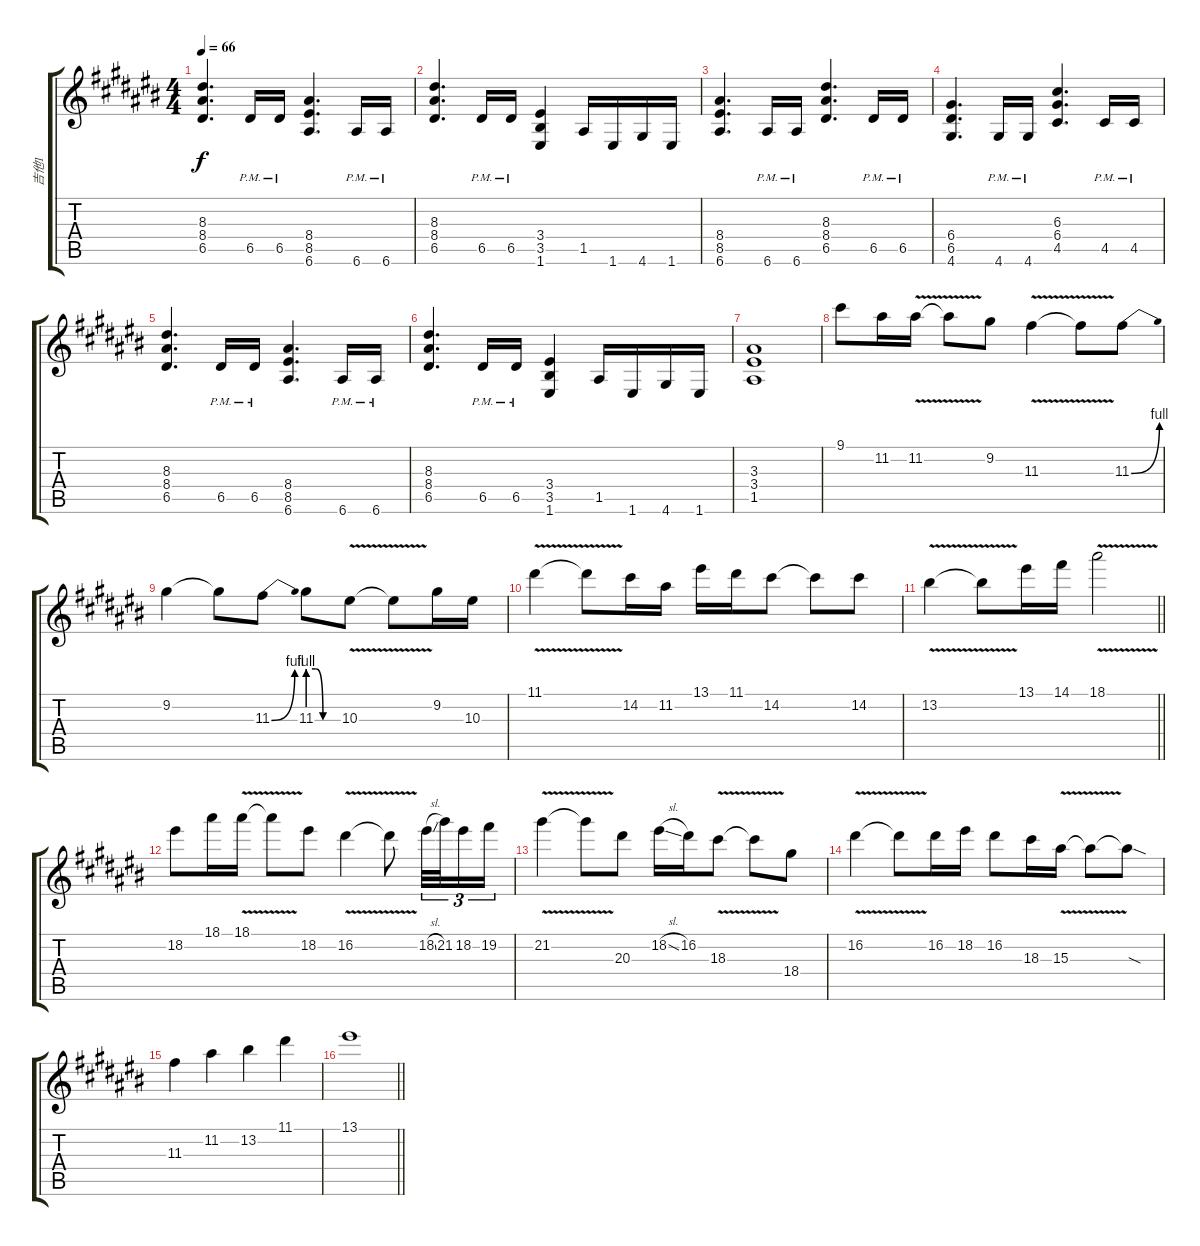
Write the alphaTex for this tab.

\track ("吉他1" "吉他1") {instrument overdrivenguitar}
\staff {score tabs}
\tuning (E4 B3 G3 D3 A2 E2) {hide}
\ts (4 4)
\tempo 66
\clef g2
\ks c#
(8.3 8.4 6.5).4{d dy f} 6.5{pm}.16 6.5{pm}.16 (8.4 8.5 6.6).4{d} 6.6{pm}.16 6.6{pm}.16 |
(8.3 8.4 6.5).4{d} 6.5{pm}.16 6.5{pm}.16 (3.4 3.5 1.6).4 1.5.16 1.6.16 4.6.16 1.6.16 |
(8.4 8.5 6.6).4{d} 6.6{pm}.16 6.6{pm}.16 (8.3 8.4 6.5).4{d} 6.5{pm}.16 6.5{pm}.16 |
(6.4 6.5 4.6).4{d} 4.6{pm}.16 4.6{pm}.16 (6.3 6.4 4.5).4{d} 4.5{pm}.16 4.5{pm}.16 |
(8.3 8.4 6.5).4{d} 6.5{pm}.16 6.5{pm}.16 (8.4 8.5 6.6).4{d} 6.6{pm}.16 6.6{pm}.16 |
(8.3 8.4 6.5).4{d} 6.5{pm}.16 6.5{pm}.16 (3.4 3.5 1.6).4 1.5.16 1.6.16 4.6.16 1.6.16 |
(3.3 3.4 1.5).1 |
9.1.8{volume 5 instrument overdrivenguitar} 11.2.16 11.2{v}.16 11.2{t}.8 9.2.8 11.3{v}.4 11.3{t}.8 11.3{be (bend 0 0 60 4)}.8 |
9.2.4 9.2{t}.8 11.3{be (bend 0 0 60 4)}.8 11.3{be (custom 0 4 15 4 30 0 60 0)}.8 10.3{v}.8 10.3{t}.8 9.2.16 10.3.16 |
11.1{v}.4 11.1{t}.8 14.2.16 11.2.16 13.1.16 11.1.16 14.2.8 14.2{t}.8 14.2.8 |
\barLineRight lightlight
13.2{v}.4 13.2{t}.8 13.1.16 14.1.16 18.1{v}.2 |
18.2.8{volume 7} 18.1.16 18.1{v}.16 18.1{t}.8 18.2.8 16.2{v}.4 16.2{t}.8 18.2{sl}.32{tu (3 2)} 21.2.32{tu (3 2)} 18.2.16{tu (3 2)} 19.2.16{tu (3 2)} |
21.2{v}.4 21.2{t}.8 20.3.8 18.2{sl}.16 16.2.16 18.3{v}.8 18.3{t}.8 18.4.8 |
16.2{v}.4 16.2{t}.8 16.2.16 18.2.16 16.2.8 18.3.16 15.3{v}.16 15.3{t}.8 15.3{sod t}.8 |
11.3.4 11.2.4 13.2.4 11.1.4 |
\barLineRight lightlight
13.1.1
